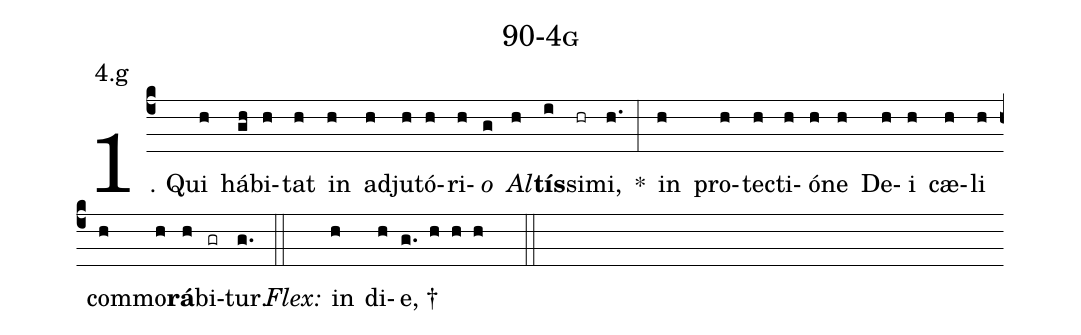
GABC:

name: 90-4g;
annotation: 4.g;
%%
(c4)1. Qui(h) há(gh)bi(h)tat(h) in(h) ad(h)ju(h)tó(h)ri(h)<i>o</i>(g) <i>Al</i>(h)<b>tís</b>(i)si(hr)mi,(h.) *(:) in(h) pro(h)tec(h)ti(h)ó(h)ne(h) De(h)i(h) cæ(h)li(h) com(h)mo(h)<b>rá</b>(h)bi(gr)tur.(g.) (::)
<i>Flex:</i>()  in(h) di(h)e, †(g. h h h  ::)
